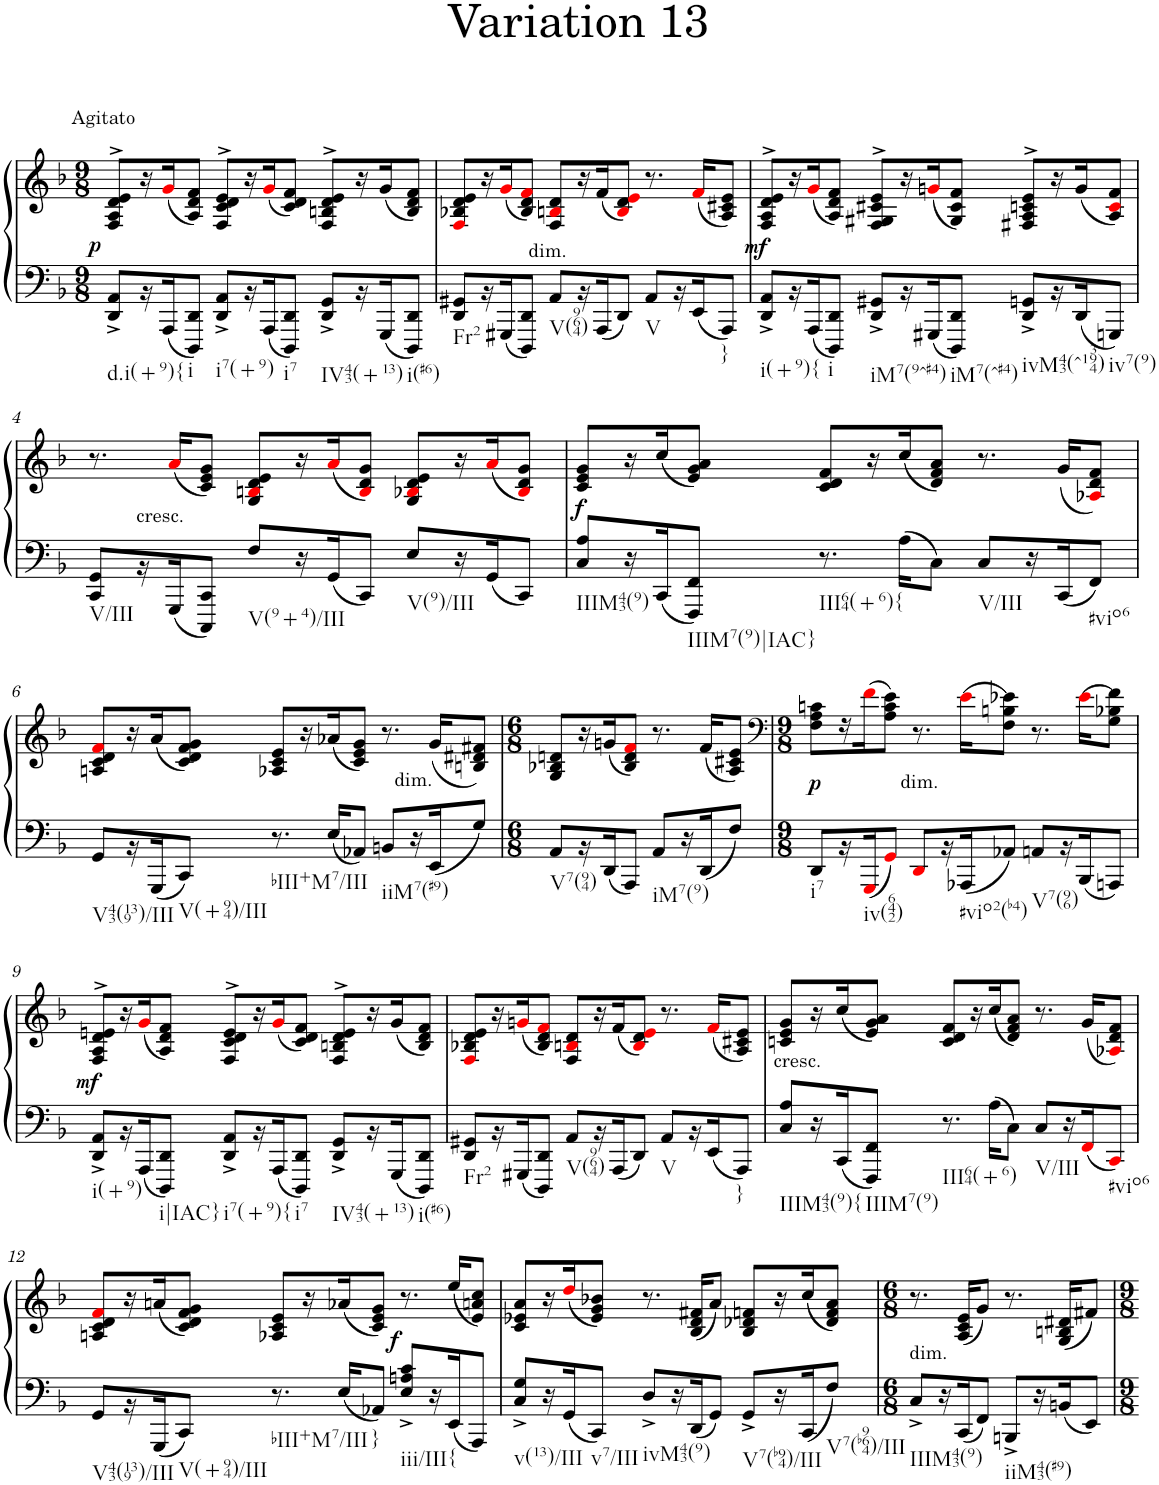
**kern	**kern	**dynam
*part1	*part1	*part1
*staff2	*staff1	*staff1/2
*I"Piano	*	*
*I'Pno.	*	*
*clefF4	*clefG2	*
*k[b-]	*k[b-]	*
*M9/8	*M9/8	*
=1	=1	=1
!	!LO:TX:a:t=Agitato	!
!LO:TX:b:t=d.i(+9){	!	!
!	!	!LO:DY:b
8DD/^ 8AA/^L	8F/^> 8A/^> 8d/^> 8e/^>L	p
16r	16r	.
16AAA/J	(16gi/J	.
!LO:TX:b:t=i	!	!
8DDD/ 8DD/J	8A/ 8d/ 8f/J)	.
!LO:TX:b:t=i7(+9)	!	!
8DD/^ 8AA/^L	8F/^> 8c/^> 8d/^> 8e/^>L	.
16r	16r	.
16AAA/J	(16gi/J	.
!LO:TX:b:t=i7	!	!
8DDD/ 8DD/J	8c/ 8d/ 8f/J)	.
!LO:TX:b:t=IV43(+13)	!	!
8DD/^ 8GG/^L	8F/^> 8Bn/^> 8d/^> 8e/^>L	.
16r	16r	.
16GGG/J	(16g/J	.
!LO:TX:b:t=i(#6)	!	!
8DDD/ 8DD/J	8B/ 8d/ 8f/J)	.
=2	=2	=2
!LO:TX:b:t=Fr2	!	!
8DD/ 8GG#X/L	8Fi/ 8B-X/ 8d/ 8e/L	.
16r	16r	.
16GGG#X/J	(16gi/J	.
8DDD/ 8DD/J	8B-/ 8d/ 8fi/J)	.
!LO:TX:b:t=V(964)	!	!
8AA/L	8F/ 8Bni/ 8d/L	.
16r	16r	.
16AAA/J	(16f/J	.
8DD/J	8Bi/ 8d/ 8ei/J)	.
!LO:TX:a:t=dim.	!	!
!LO:TX:b:t=V	!	!
8AA/L	8.r	.
16r	.	.
16EE/J	(16fi/KL	.
!LO:TX:b:t=}	!	!
8AAA/J	8A/ 8c#X/ 8e/J)	.
=3	=3	=3
!LO:TX:b:t=i(+9){	!	!
!	!	!LO:DY:b
8DD/^ 8AA/^L	8F/^> 8A/^> 8d/^> 8e/^>L	mf
16r	16r	.
16AAA/J	(16gi/J	.
!LO:TX:b:t=i	!	!
8DDD/ 8DD/J	8A/ 8d/ 8f/J)	.
!LO:TX:b:t=iM7(9^#4)	!	!
8DD/^ 8GG#X/^L	8F/^> 8G#X/^> 8c#X/^> 8e/^>L	.
16r	16r	.
16GGG#X/J	(16gni/J	.
!LO:TX:b:t=iM7(^#4)	!	!
8DDD/ 8DD/J	8G#/ 8c#/ 8f/J)	.
!LO:TX:b:t=ivM43(^1394)	!	!
8DD/^ 8GGn/^L	8F#X/^> 8A/^> 8cn/^> 8e/^>L	.
16r	16r	.
16DD/J	(16g/J	.
!LO:TX:b:t=iv7(9)	!	!
8GGGn/J	8A/ 8ci/ 8f/J)	.
!!LO:LB:g=z
=4	=4	=4
!LO:TX:b:t=V/III	!	!
8CC/ 8GG/L	8.r	.
!LO:TX:a:t=cresc.	!	!
16r	.	.
16GGG/J	(16ai/KL	.
8CCC/ 8CC/J	8c/ 8e/ 8g/J)	.
!LO:TX:b:t=V(9+4)/III	!	!
8F/L	8G/ 8Bni/ 8d/ 8e/L	.
16r	16r	.
16GG/J	(16ai/J	.
8CC/J	8Bi/ 8d/ 8g/J)	.
!LO:TX:b:t=V(9)/III	!	!
8E/L	8G/ 8B-Xi/ 8d/ 8e/L	.
16r	16r	.
16GG/J	(16ai/J	.
8CC/J	8B-i/ 8d/ 8g/J)	.
=5	=5	=5
!LO:TX:b:t=IIIM43(9)	!	!
!	!	!LO:DY:b
8C/ 8A/L	8c/ 8e/ 8g/L	f
16r	16r	.
16CC/J	(16cc/J	.
!LO:TX:b:t=IIIM7(9)|IAC}	!	!
8FFF/ 8FF/J	8e/ 8g/ 8a/J)	.
!LO:TX:b:t=III64(+6){	!	!
8.r	8c/ 8d/ 8f/L	.
.	16r	.
16A\KL	(16cc/J	.
8C\J	8d/ 8f/ 8a/J)	.
!LO:TX:b:t=V/III	!	!
8C/L	8.r	.
16r	.	.
16CC/J	(16g/KL	.
!LO:TX:b:t=#vio6	!	!
8FF/J	8A-Xi/ 8d/ 8f/J)	.
!!LO:LB:g=z
=6	=6	=6
!LO:TX:b:t=V43(139)/III	!	!
8GG/L	8An/ 8c/ 8d/ 8fi/L	.
16r	16r	.
16GGG/J	(16a/J	.
!LO:TX:b:t=V(+94)/III	!	!
8CC/J	8c/ 8d/ 8f/ 8g/J)	.
!LO:TX:b:t=bIII+M7/III	!	!
8.r	8A-X/ 8c/ 8e/L	.
.	16r	.
16E/KL	(16a-X/J	.
8AA-X/J	8c/ 8e/ 8g/J)	.
!LO:TX:a:t=dim.	!	!
!LO:TX:b:t=iiM7(#9)	!	!
8BBn/L	8.r	.
16r	.	.
16EE/J	(16g/KL	.
8G/J	8Bn/ 8d#X/ 8f#X/J)	.
=7	=7	=7
*M6/8	*M6/8	*
!LO:TX:b:t=V7(94)	!	!
8AA/L	8G/ 8B-X/ 8dn/L	.
16r	16r	.
16DD/J	(16gn/J	.
8AAA/J	8B-/ 8d/ 8fi/J)	.
!LO:TX:b:t=iM7(9)	!	!
8AA/L	8.r	.
16r	.	.
16DD/J	(16f/KL	.
8F/J	8A/ 8c#X/ 8e/J)	.
=8	=8	=8
*	*clefF4	*
*M9/8	*M9/8	*
!LO:TX:b:t=i7	!	!
!	!	!LO:DY:b
8DD/L	8F\ 8A\ 8cn\L	p
16r	16r	.
!LO:TX:b:t=iv(642)	!	!
16GGGi/J	(16fi\J	.
!	!LO:TX:b:t=dim.	!
8GGi/J	8A\ 8c\ 8e\J)	.
8DDi/L	8.r	.
16r	.	.
!LO:TX:b:t=#vio2(b4)	!	!
16AAA-X/J	(16ei\KL	.
8AA-X/J	8F\ 8Bn\ 8e-X\J)	.
!LO:TX:b:t=V7(96)	!	!
8AAn/L	8.r	.
16r	.	.
16BBB-/J	(16e-i\KL	.
8AAAn/J	8G\ 8B-X\ 8f\J)	.
!!LO:LB:g=z
=9	=9	=9
!LO:TX:b:t=i(+9)	!	!
!	!	!LO:DY:b
8DD/^ 8AA/^L	8F/^> 8A/^> 8d/^> 8en/^>L	mf
16r	16r	.
16AAA/J	(16gi/J	.
!LO:TX:b:t=i|IAC}	!	!
8DDD/ 8DD/J	8A/ 8d/ 8f/J)	.
!LO:TX:b:t=i7(+9){	!	!
8DD/^ 8AA/^L	8F/^> 8c/^> 8d/^> 8e/^>L	.
16r	16r	.
16AAA/J	(16gi/J	.
!LO:TX:b:t=i7	!	!
8DDD/ 8DD/J	8c/ 8d/ 8f/J)	.
!LO:TX:b:t=IV43(+13)	!	!
8DD/^ 8GG/^L	8F/^> 8Bn/^> 8d/^> 8e/^>L	.
16r	16r	.
16GGG/J	(16g/J	.
!LO:TX:b:t=i(#6)	!	!
8DDD/ 8DD/J	8B/ 8d/ 8f/J)	.
=10	=10	=10
!LO:TX:b:t=Fr2	!	!
8DD/ 8GG#X/L	8Fi/ 8B-X/ 8d/ 8e/L	.
16r	16r	.
16GGG#X/J	(16gni/J	.
8DDD/ 8DD/J	8B-/ 8d/ 8fi/J)	.
!LO:TX:b:t=V(964)	!	!
8AA/L	8F/ 8Bni/ 8d/L	.
16r	16r	.
16AAA/J	(16f/J	.
8DD/J	8Bi/ 8d/ 8ei/J)	.
!LO:TX:b:t=V	!	!
8AA/L	8.r	.
16r	.	.
16EE/J	(16fi/KL	.
!LO:TX:b:t=}	!	!
8AAA/J	8A/ 8c#X/ 8e/J)	.
=11	=11	=11
!LO:TX:a:t=cresc.	!	!
!LO:TX:b:t=IIIM43(9){	!	!
8C/ 8A/L	8cn/ 8e/ 8g/L	.
16r	16r	.
16CC/J	(16cc/J	.
!LO:TX:b:t=IIIM7(9)	!	!
8FFF/ 8FF/J	8e/ 8g/ 8a/J)	.
!LO:TX:b:t=III64(+6)	!	!
8.r	8c/ 8d/ 8f/L	.
.	16r	.
16A\KL	(16cc/J	.
8C\J	8d/ 8f/ 8a/J)	.
!LO:TX:b:t=V/III	!	!
8C/L	8.r	.
16r	.	.
16FFi/J	(16g/KL	.
!LO:TX:b:t=#vio6	!	!
8CCi/J	8A-Xi/ 8d/ 8f/J)	.
!!LO:LB:g=z
=12	=12	=12
!LO:TX:b:t=V43(139)/III	!	!
8GG/L	8An/ 8c/ 8d/ 8fi/L	.
16r	16r	.
16GGG/J	(16an/J	.
!LO:TX:b:t=V(+94)/III	!	!
8CC/J	8c/ 8d/ 8f/ 8g/J)	.
!LO:TX:b:t=bIII+M7/III	!	!
8.r	8A-X/ 8c/ 8e/L	.
.	16r	.
16E/KL	(16a-X/J	.
!LO:TX:b:t=}	!	!
8AA-X/J	8c/ 8e/ 8g/J)	.
!LO:TX:b:t=iii/III{	!	!
!	!	!LO:DY:b
8E/^ 8An/^ 8c/^L	8.r	f
16r	.	.
16EE/J	(16ee/KL	.
8AAA/J	8e/ 8an/ 8cc/J)	.
=13	=13	=13
!LO:TX:b:t=v(13)/III	!	!
8C/^ 8G/^L	8c/ 8e-X/ 8a/L	.
16r	16r	.
16GG/J	(16ddi/J	.
!LO:TX:b:t=v7/III	!	!
8CC/J	8e-/ 8g/ 8b-X/J)	.
!LO:TX:b:t=ivM43(9)	!	!
8D^/L	8.r	.
16r	.	.
16DD/J	(16B-/ 16d/ 16f#X/KL	.
8GG/J	8a/J)	.
!LO:TX:b:t=V7(b94)/III	!	!
8GG^/L	8B-/ 8d-X/ 8fn/L	.
16r	16r	.
16CC/J	(16cc/J	.
!LO:TX:b:t=V7(b964)/III	!	!
8F/J	8d-/ 8f/ 8a/J)	.
=14	=14	=14
*M6/8	*M6/8	*
!LO:TX:a:t=dim.	!	!
!LO:TX:b:t=IIIM43(9)	!	!
8C^/L	8.r	.
16r	.	.
16CC/J	(16A/ 16c/ 16e/KL	.
8FF/J	8g/J)	.
!LO:TX:b:t=iiM43(#9)	!	!
8BBBn^/L	8.r	.
16r	.	.
16BBn/J	(16G/ 16Bn/ 16d#X/KL	.
8EE/J	8f#X/J)	.
=	=	=
*-	*-	*-
